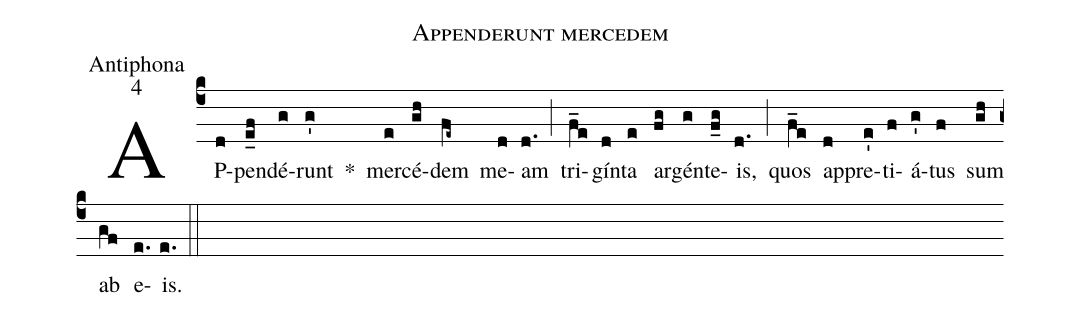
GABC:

name:Appenderunt mercedem;
office-part:Antiphona;
mode:4;
%%
(c4) AP(d)pen(e_f)dé(g)runt(g') *() mer(e)cé(gh)dem(fe~) me(d)am(d.) (;) tri(f_e)gín(d)ta(e) ar(fg)gén(g)te(f_g)is,(d.) (;) quos(f_e) ap(d)pre(e')ti(f)á(g')tus(f) sum(gh) ab(gf) e(e.)is.(e.) (::)
